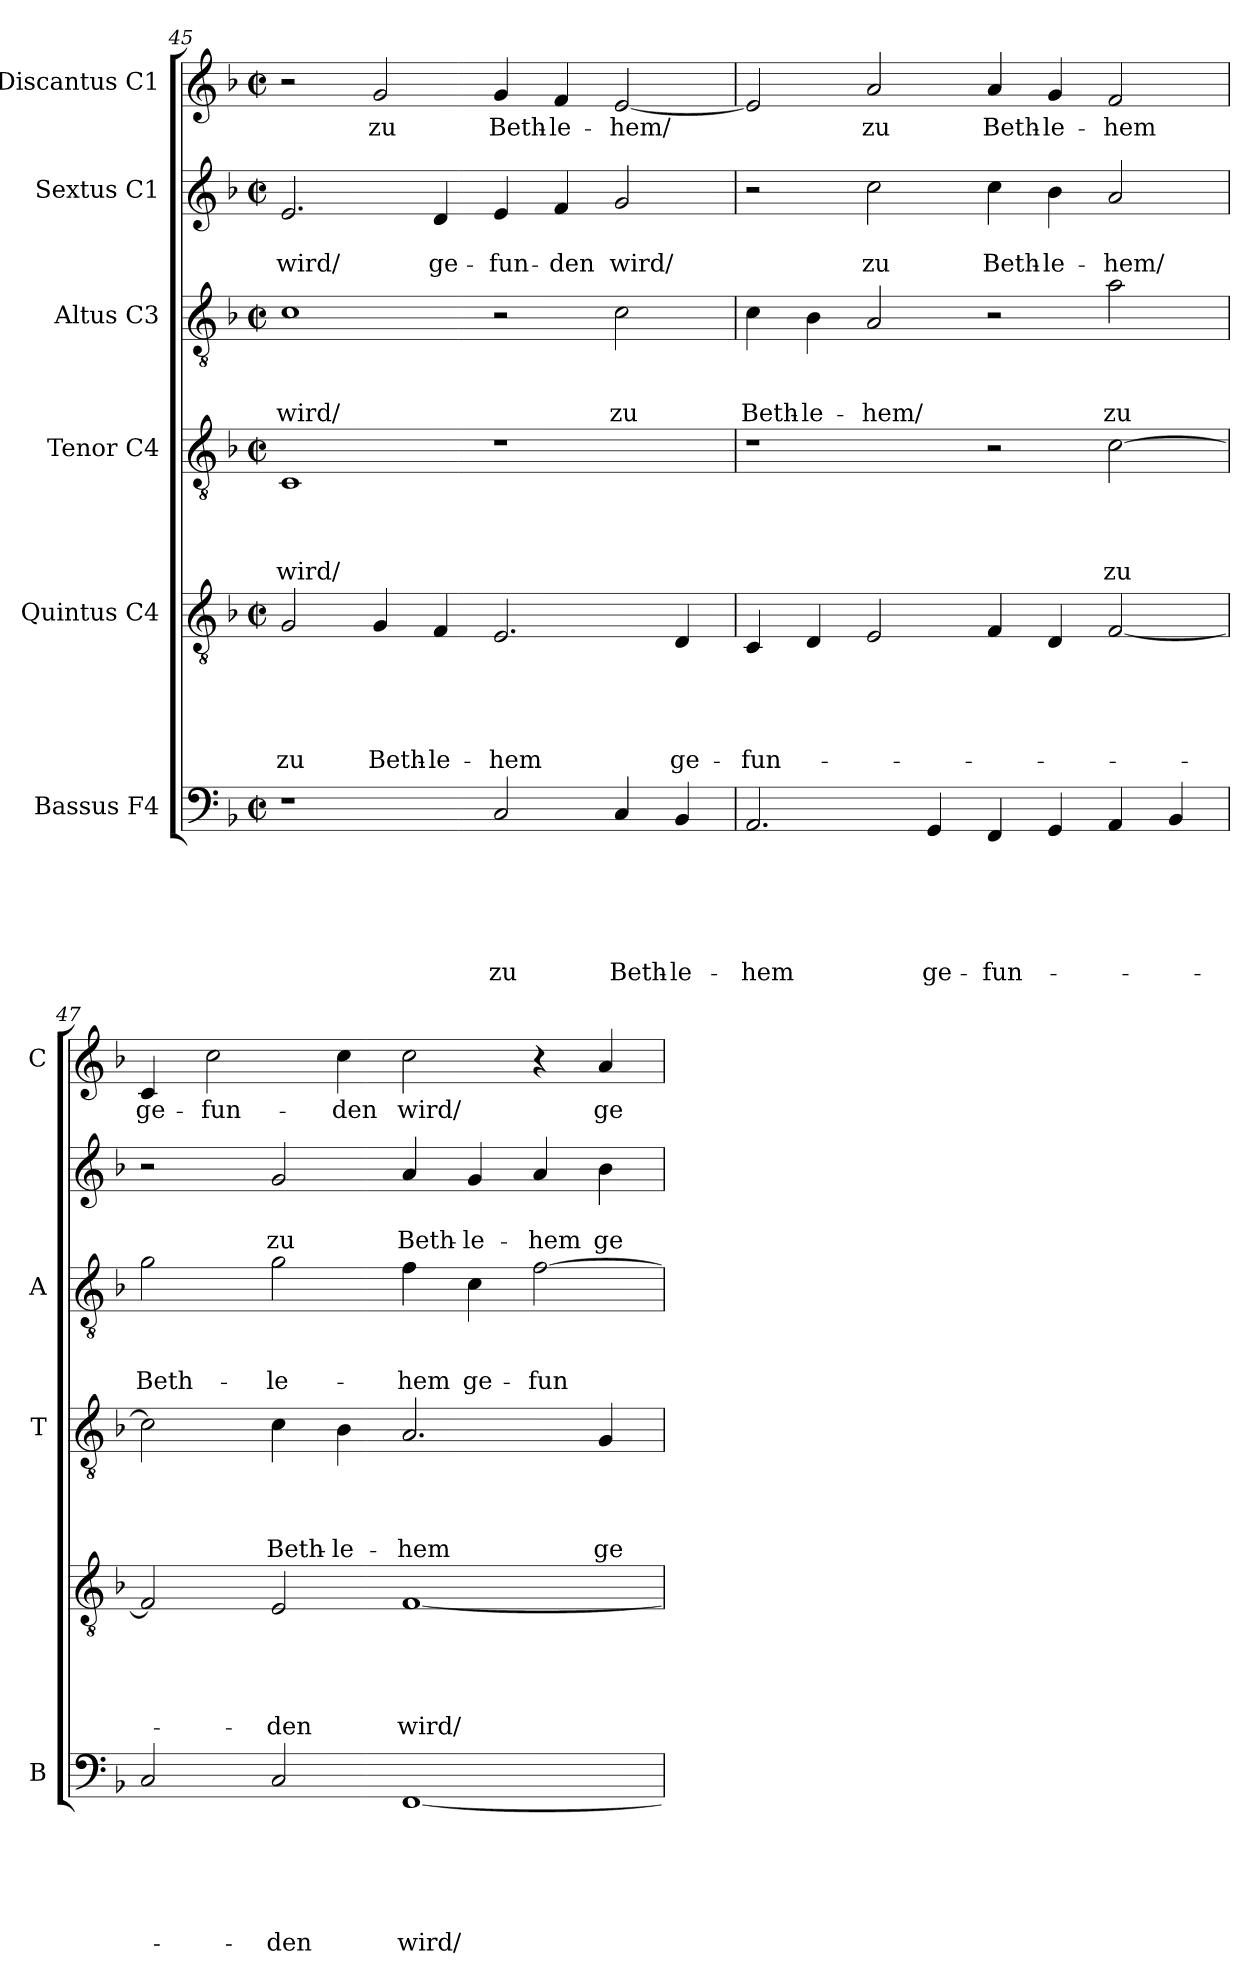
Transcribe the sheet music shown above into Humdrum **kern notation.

**kern	**text	**text	**text	**text	**text	**text	**kern	**text	**text	**text	**text	**text	**kern	**text	**text	**text	**text	**kern	**text	**text	**text	**kern	**text	**text	**kern	**text
*part6	*part6	*part6	*part6	*part6	*part6	*part6	*part5	*part5	*part5	*part5	*part5	*part5	*part4	*part4	*part4	*part4	*part4	*part3	*part3	*part3	*part3	*part2	*part2	*part2	*part1	*part1
*staff6	*staff6	*staff6	*staff6	*staff6	*staff6	*staff6	*staff5	*staff5	*staff5	*staff5	*staff5	*staff5	*staff4	*staff4	*staff4	*staff4	*staff4	*staff3	*staff3	*staff3	*staff3	*staff2	*staff2	*staff2	*staff1	*staff1
*I"Bassus F4	*	*	*	*	*	*	*I"Quintus C4	*	*	*	*	*	*I"Tenor C4	*	*	*	*	*I"Altus C3	*	*	*	*I"Sextus C1	*	*	*I"Discantus C1	*
*I'B	*	*	*	*	*	*	*	*	*	*	*	*	*I'T	*	*	*	*	*I'A	*	*	*	*	*	*	*I'C	*
*clefF4	*	*	*	*	*	*	*clefGv2	*	*	*	*	*	*clefGv2	*	*	*	*	*clefGv2	*	*	*	*clefG2	*	*	*clefG2	*
*k[b-]	*	*	*	*	*	*	*k[b-]	*	*	*	*	*	*k[b-]	*	*	*	*	*k[b-]	*	*	*	*k[b-]	*	*	*k[b-]	*
*F:	*	*	*	*	*	*	*F:	*	*	*	*	*	*F:	*	*	*	*	*F:	*	*	*	*F:	*	*	*F:	*
*M2/2	*	*	*	*	*	*	*M2/2	*	*	*	*	*	*M2/2	*	*	*	*	*M2/2	*	*	*	*M2/2	*	*	*M2/2	*
*met(c|)	*	*	*	*	*	*	*met(c|)	*	*	*	*	*	*met(c|)	*	*	*	*	*met(c|)	*	*	*	*met(c|)	*	*	*met(c|)	*
=45	=45	=45	=45	=45	=45	=45	=45	=45	=45	=45	=45	=45	=45	=45	=45	=45	=45	=45	=45	=45	=45	=45	=45	=45	=45	=45
!	!	!	!	!	!	!	!	!	!	!	!	!LO:LY:b	!	!	!	!	!LO:LY:b	!	!	!	!LO:LY:b	!	!	!LO:LY:b	!	!
1r	.	.	.	.	.	.	2G/	.	.	.	.	zu	1C	.	.	.	wird/	1c	.	.	wird/	2.e/	.	wird/	2r	.
!	!	!	!	!	!	!	!	!	!	!	!	!LO:LY:b	!	!	!	!	!	!	!	!	!	!	!	!	!	!LO:LY:b
.	.	.	.	.	.	.	4G/	.	.	.	.	Beth-	.	.	.	.	.	.	.	.	.	.	.	.	2g/	zu
!	!	!	!	!	!	!	!	!	!	!	!	!LO:LY:b	!	!	!	!	!	!	!	!	!	!	!	!LO:LY:b	!	!
.	.	.	.	.	.	.	4F/	.	.	.	.	-le-	.	.	.	.	.	.	.	.	.	4d/	.	ge-	.	.
!	!	!	!	!	!	!LO:LY:b	!	!	!	!	!	!LO:LY:b	!	!	!	!	!	!	!	!	!	!	!	!LO:LY:b	!	!LO:LY:b
2C/	.	.	.	.	.	zu	2.E/	.	.	.	.	-hem	1r	.	.	.	.	2r	.	.	.	4e/	.	-fun-	4g/	Beth-
!	!	!	!	!	!	!	!	!	!	!	!	!	!	!	!	!	!	!	!	!	!	!	!	!LO:LY:b	!	!LO:LY:b
.	.	.	.	.	.	.	.	.	.	.	.	.	.	.	.	.	.	.	.	.	.	4f/	.	-den	4f/	-le-
!	!	!	!	!	!	!LO:LY:b	!	!	!	!	!	!	!	!	!	!	!	!	!	!	!LO:LY:b	!	!	!LO:LY:b	!	!LO:LY:b
4C/	.	.	.	.	.	Beth-	.	.	.	.	.	.	.	.	.	.	.	2c\	.	.	zu	2g/	.	wird/	[2e/	-hem/
!	!	!	!	!	!	!LO:LY:b	!	!	!	!	!	!LO:LY:b	!	!	!	!	!	!	!	!	!	!	!	!	!	!
4BB-/	.	.	.	.	.	-le-	4D/	.	.	.	.	ge-	.	.	.	.	.	.	.	.	.	.	.	.	.	.
=46	=46	=46	=46	=46	=46	=46	=46	=46	=46	=46	=46	=46	=46	=46	=46	=46	=46	=46	=46	=46	=46	=46	=46	=46	=46	=46
!	!	!	!	!	!	!LO:LY:b	!	!	!	!	!	!LO:LY:b	!	!	!	!	!	!	!	!	!LO:LY:b	!	!	!	!	!
2.AA/	.	.	.	.	.	-hem	4C/	.	.	.	.	-fun-	1r	.	.	.	.	4c\	.	.	Beth-	2r	.	.	2e/]	.
!	!	!	!	!	!	!	!	!	!	!	!	!	!	!	!	!	!	!	!	!	!LO:LY:b	!	!	!	!	!
.	.	.	.	.	.	.	4D/	.	.	.	.	.	.	.	.	.	.	4B-\	.	.	-le-	.	.	.	.	.
!	!	!	!	!	!	!	!	!	!	!	!	!	!	!	!	!	!	!	!	!	!LO:LY:b	!	!	!LO:LY:b	!	!LO:LY:b
.	.	.	.	.	.	.	2E/	.	.	.	.	.	.	.	.	.	.	2A/	.	.	-hem/	2cc\	.	zu	2a/	zu
!	!	!	!	!	!	!LO:LY:b	!	!	!	!	!	!	!	!	!	!	!	!	!	!	!	!	!	!	!	!
4GG/	.	.	.	.	.	ge-	.	.	.	.	.	.	.	.	.	.	.	.	.	.	.	.	.	.	.	.
!	!	!	!	!	!	!LO:LY:b	!	!	!	!	!	!	!	!	!	!	!	!	!	!	!	!	!	!LO:LY:b	!	!LO:LY:b
4FF/	.	.	.	.	.	-fun-	4F/	.	.	.	.	.	2r	.	.	.	.	2r	.	.	.	4cc\	.	Beth-	4a/	Beth-
!	!	!	!	!	!	!	!	!	!	!	!	!	!	!	!	!	!	!	!	!	!	!	!	!LO:LY:b	!	!LO:LY:b
4GG/	.	.	.	.	.	.	4D/	.	.	.	.	.	.	.	.	.	.	.	.	.	.	4b-\	.	-le-	4g/	-le-
!	!	!	!	!	!	!	!	!	!	!	!	!	!	!	!	!	!LO:LY:b	!	!	!	!LO:LY:b	!	!	!LO:LY:b	!	!LO:LY:b
4AA/	.	.	.	.	.	.	[2F/	.	.	.	.	.	[2c\	.	.	.	zu	2a\	.	.	zu	2a/	.	-hem/	2f/	-hem
4BB-/	.	.	.	.	.	.	.	.	.	.	.	.	.	.	.	.	.	.	.	.	.	.	.	.	.	.
=47	=47	=47	=47	=47	=47	=47	=47	=47	=47	=47	=47	=47	=47	=47	=47	=47	=47	=47	=47	=47	=47	=47	=47	=47	=47	=47
!	!	!	!	!	!	!	!	!	!	!	!	!	!	!	!	!	!	!	!	!	!LO:LY:b	!	!	!	!	!LO:LY:b
2C/	.	.	.	.	.	.	2F/]	.	.	.	.	.	2c\]	.	.	.	.	2g\	.	.	Beth-	2r	.	.	4c/	ge-
!	!	!	!	!	!	!	!	!	!	!	!	!	!	!	!	!	!	!	!	!	!	!	!	!	!	!LO:LY:b
.	.	.	.	.	.	.	.	.	.	.	.	.	.	.	.	.	.	.	.	.	.	.	.	.	2cc\	-fun-
!	!	!	!	!	!	!LO:LY:b	!	!	!	!	!	!LO:LY:b	!	!	!	!	!LO:LY:b	!	!	!	!LO:LY:b	!	!	!LO:LY:b	!	!
2C/	.	.	.	.	.	-den	2E/	.	.	.	.	-den	4c\	.	.	.	Beth-	2g\	.	.	-le-	2g/	.	zu	.	.
!	!	!	!	!	!	!	!	!	!	!	!	!	!	!	!	!	!LO:LY:b	!	!	!	!	!	!	!	!	!LO:LY:b
.	.	.	.	.	.	.	.	.	.	.	.	.	4B-\	.	.	.	-le-	.	.	.	.	.	.	.	4cc\	-den
!	!	!	!	!	!	!LO:LY:b	!	!	!	!	!	!LO:LY:b	!	!	!	!	!LO:LY:b	!	!	!	!LO:LY:b	!	!	!LO:LY:b	!	!LO:LY:b
[1FF	.	.	.	.	.	wird/	[1F	.	.	.	.	wird/	2.A/	.	.	.	-hem	4f\	.	.	-hem	4a/	.	Beth-	2cc\	wird/
!	!	!	!	!	!	!	!	!	!	!	!	!	!	!	!	!	!	!	!	!	!LO:LY:b	!	!	!LO:LY:b	!	!
.	.	.	.	.	.	.	.	.	.	.	.	.	.	.	.	.	.	4c\	.	.	ge-	4g/	.	-le-	.	.
!	!	!	!	!	!	!	!	!	!	!	!	!	!	!	!	!	!	!	!	!	!LO:LY:b	!	!	!LO:LY:b	!	!
.	.	.	.	.	.	.	.	.	.	.	.	.	.	.	.	.	.	[2f\	.	.	-fun-	4a/	.	-hem	4r	.
!	!	!	!	!	!	!	!	!	!	!	!	!	!	!	!	!	!LO:LY:b	!	!	!	!	!	!	!LO:LY:b	!	!LO:LY:b
.	.	.	.	.	.	.	.	.	.	.	.	.	4G/	.	.	.	ge-	.	.	.	.	4b-\	.	ge-	4a/	ge-
=	=	=	=	=	=	=	=	=	=	=	=	=	=	=	=	=	=	=	=	=	=	=	=	=	=	=
*-	*-	*-	*-	*-	*-	*-	*-	*-	*-	*-	*-	*-	*-	*-	*-	*-	*-	*-	*-	*-	*-	*-	*-	*-	*-	*-
